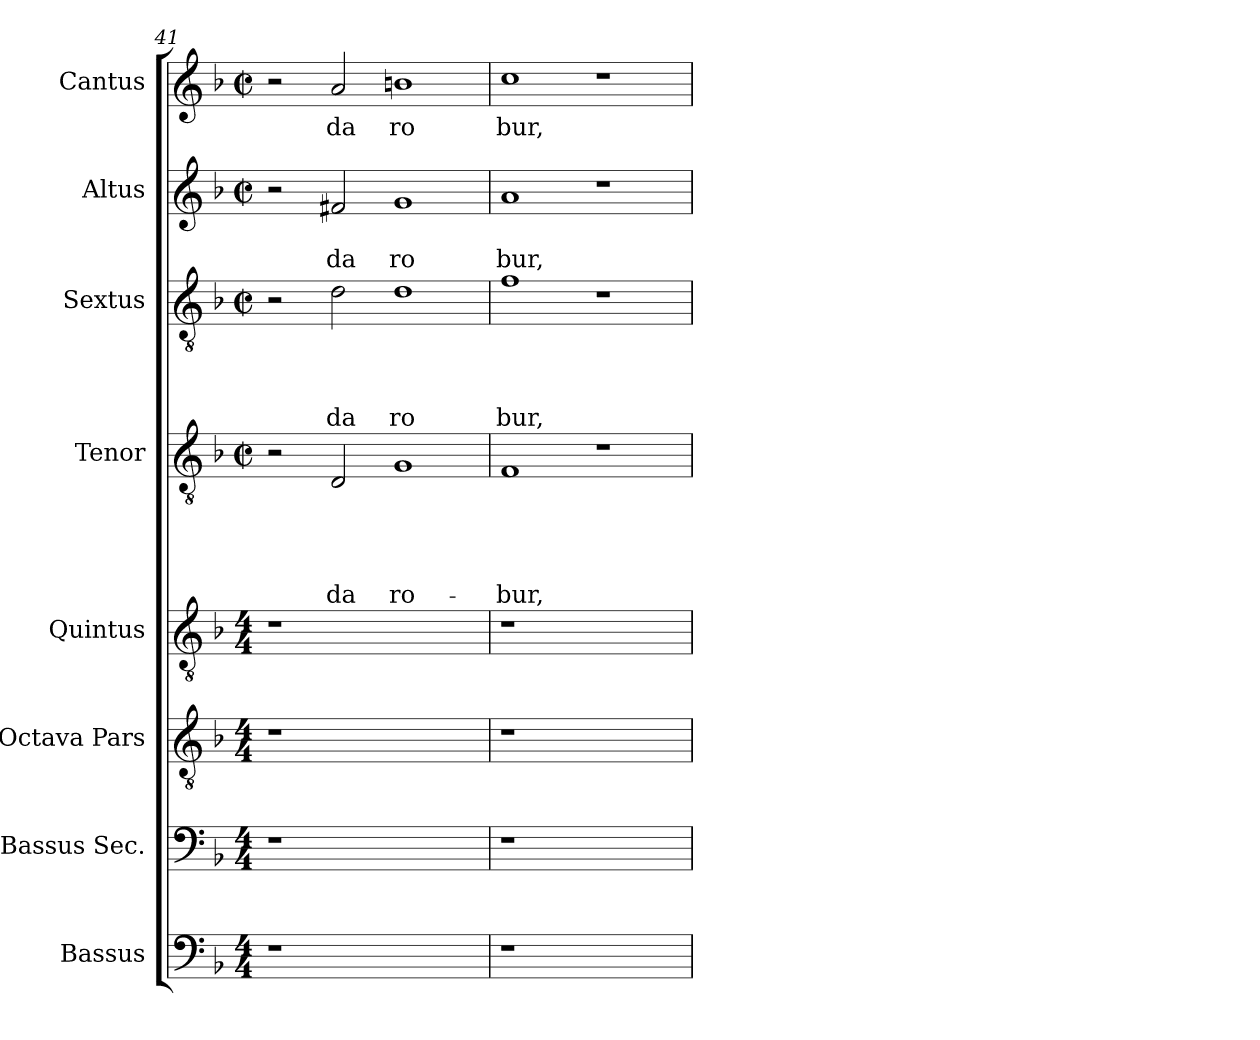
**kern	**kern	**kern	**kern	**kern	**text	**text	**text	**text	**text	**kern	**text	**text	**text	**text	**kern	**text	**text	**kern	**text
*part8	*part7	*part6	*part5	*part4	*part4	*part4	*part4	*part4	*part4	*part3	*part3	*part3	*part3	*part3	*part2	*part2	*part2	*part1	*part1
*staff8	*staff7	*staff6	*staff5	*staff4	*staff4	*staff4	*staff4	*staff4	*staff4	*staff3	*staff3	*staff3	*staff3	*staff3	*staff2	*staff2	*staff2	*staff1	*staff1
*I"Bassus	*I"Bassus Sec.	*I"Octava Pars	*I"Quintus	*I"Tenor	*	*	*	*	*	*I"Sextus	*	*	*	*	*I"Altus	*	*	*I"Cantus	*
*I'Bassus	*I'Bassus Sec.	*I'Octava Pars	*I'Quintus	*I'Tenor	*	*	*	*	*	*I'Sextus	*	*	*	*	*I'Altus	*	*	*I'Cantus	*
*clefF4	*clefF4	*clefGv2	*clefGv2	*clefGv2	*	*	*	*	*	*clefGv2	*	*	*	*	*clefG2	*	*	*clefG2	*
*	*	*	*	*ITrd-3c-5	*	*	*	*	*	*ITrd-3c-5	*	*	*	*	*ITrd-3c-5	*	*	*ITrd-3c-5	*
*k[b-]	*k[b-]	*k[b-]	*k[b-]	*k[b-e-]	*	*	*	*	*	*k[b-e-]	*	*	*	*	*k[b-e-]	*	*	*k[b-e-]	*
*F:	*F:	*F:	*F:	*B-:	*	*	*	*	*	*B-:	*	*	*	*	*B-:	*	*	*B-:	*
*M4/4	*M4/4	*M4/4	*M4/4	*M2/2	*	*	*	*	*	*M2/2	*	*	*	*	*M2/2	*	*	*M2/2	*
*	*	*	*	*met(c|)	*	*	*	*	*	*met(c|)	*	*	*	*	*met(c|)	*	*	*met(c|)	*
=41	=41	=41	=41	=41	=41	=41	=41	=41	=41	=41	=41	=41	=41	=41	=41	=41	=41	=41	=41
1r	1r	1r	1r	2r	.	.	.	.	.	2r	.	.	.	.	2r	.	.	2r	.
!	!	!	!	!	!	!	!	!	!LO:LY:b	!	!	!	!	!LO:LY:b	!	!	!LO:LY:b	!	!LO:LY:b
.	.	.	.	2G/	.	.	.	.	da	2g\	.	.	.	da	2bn/	.	da	2dd/	da
!	!	!	!	!	!	!	!	!	!LO:LY:b	!	!	!	!	!LO:LY:b	!	!	!LO:LY:b	!	!LO:LY:b
1ryy	1ryy	1ryy	1ryy	1c	.	.	.	.	ro-	1g	.	.	.	ro	1cc	.	ro	1een	ro
=42	=42	=42	=42	=42	=42	=42	=42	=42	=42	=42	=42	=42	=42	=42	=42	=42	=42	=42	=42
!	!	!	!	!	!	!	!	!	!LO:LY:b	!	!	!	!	!LO:LY:b	!	!	!LO:LY:b	!	!LO:LY:b
1r	1r	1r	1r	1B-	.	.	.	.	-bur,	1b-	.	.	.	bur,	1dd	.	bur,	1ff	bur,
1ryy	1ryy	1ryy	1ryy	1r	.	.	.	.	.	1r	.	.	.	.	1r	.	.	1r	.
=	=	=	=	=	=	=	=	=	=	=	=	=	=	=	=	=	=	=	=
*-	*-	*-	*-	*-	*-	*-	*-	*-	*-	*-	*-	*-	*-	*-	*-	*-	*-	*-	*-
